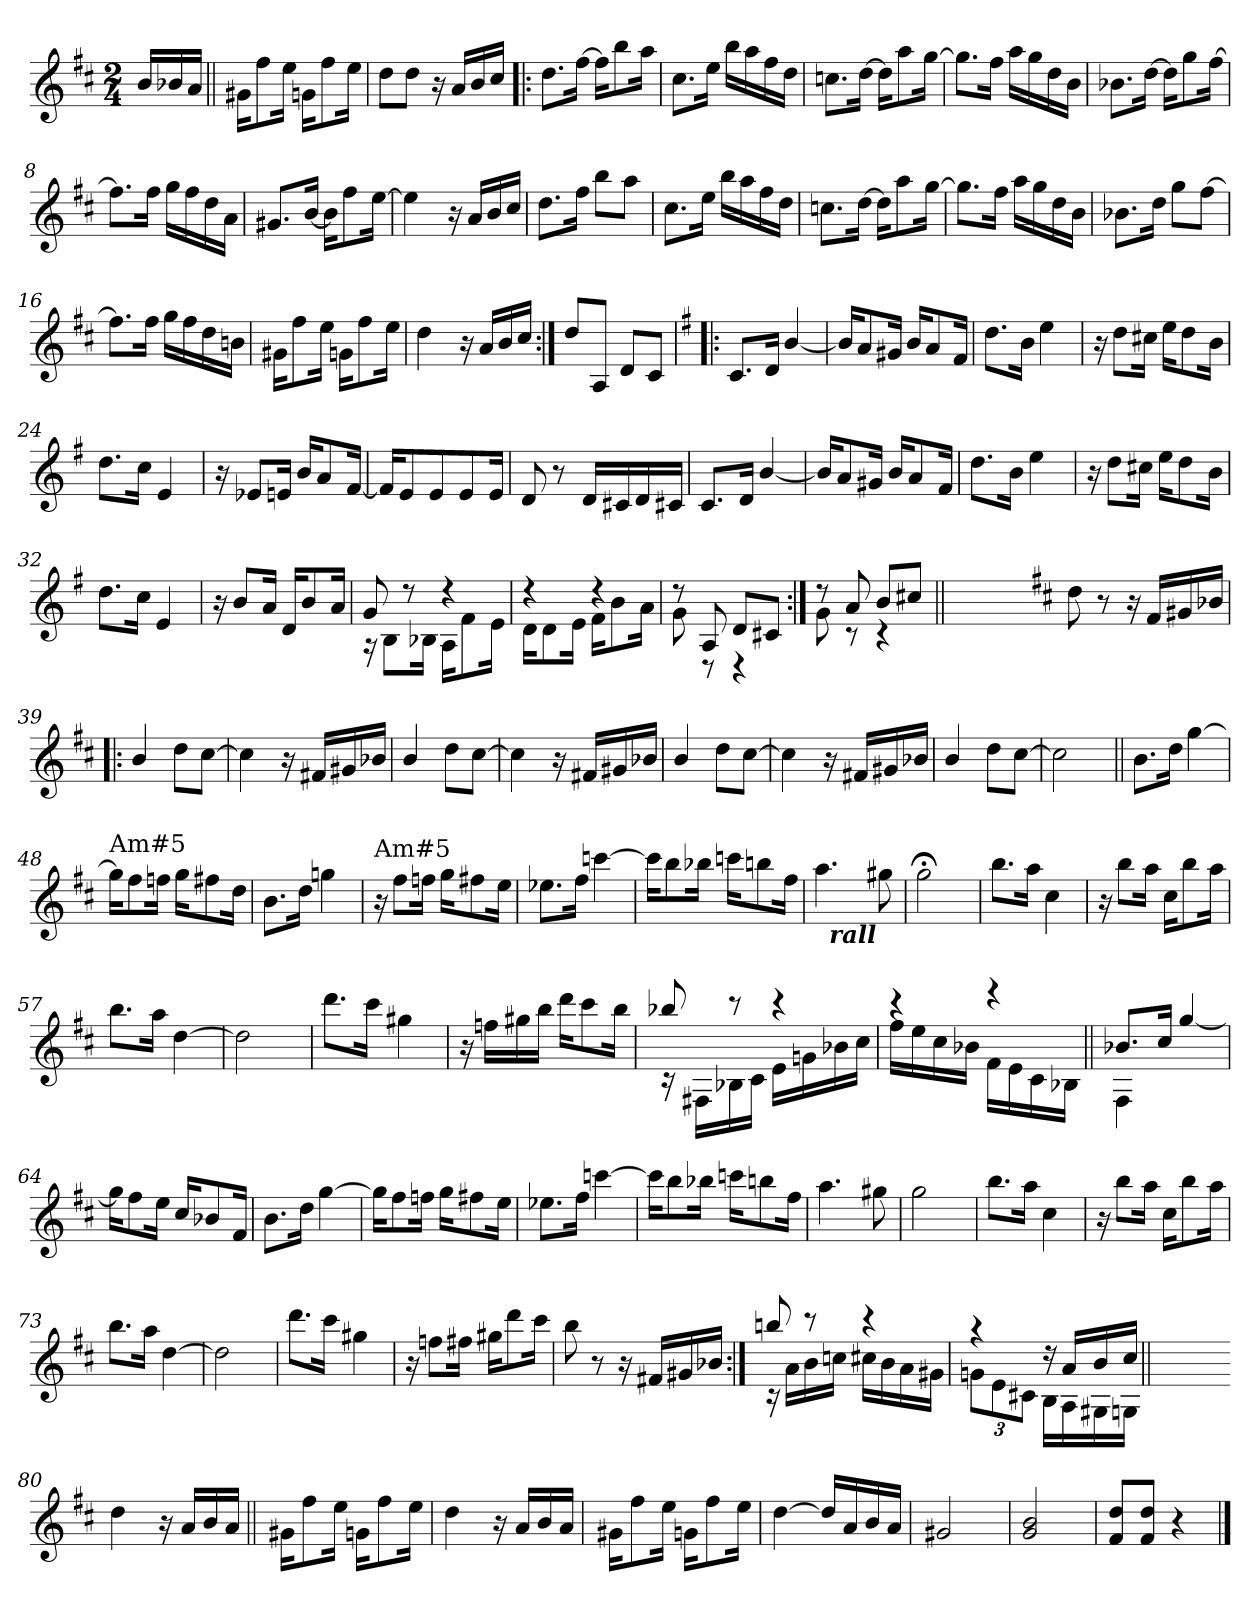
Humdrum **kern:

**kern
*part1
*staff1
*clefG2
*k[f#c#]
*D:
*M2/4
=
16b/LL
16b-X/
16a/JJ
=1||
16g#X\KL
8ff#\
16ee\Jk
16gn\KL
8ff#\
16ee\Jk
=2
8dd\L
8dd\J
16r
16a/LL
16b/
16cc#/JJ
=3!|:
8.dd\L
[16ff#\Jk
16ff#\KL]
8bb\
16aa\Jk
=4
8.cc#\L
16ee\Jk
16bb\LL
16aa\
16ff#\
16dd\JJ
!!LO:LB:g=z
=5
8.ccn\L
[16dd\Jk
16dd\KL]
8aa\
[16gg\Jk
=6
8.gg\L]
16ff#\Jk
16aa\LL
16gg\
16dd\
16b\JJ
=7
8.b-X\L
[16dd\Jk
16dd\KL]
8gg\
[16ff#\Jk
=8
8.ff#\L]
16ff#\Jk
16gg\LL
16ff#\
16dd\
16a\JJ
=9
8.g#X/L
[16b/Jk
16b\KL]
8ff#\
[16ee\Jk
!!LO:LB:g=z
=10
4ee\]
16r
16a/LL
16b/
16cc#/JJ
=11
8.dd\L
16ff#\Jk
8bb\L
8aa\J
=12
8.cc#\L
16ee\Jk
16bb\LL
16aa\
16ff#\
16dd\JJ
=13
8.ccn\L
[16dd\Jk
16dd\KL]
8aa\
[16gg\Jk
=14
8.gg\L]
16ff#\Jk
16aa\LL
16gg\
16dd\
16b\JJ
!!LO:LB:g=z
=15
8.b-X\L
16dd\Jk
8gg\L
[8ff#\J
=16
8.ff#\L]
16ff#\Jk
16gg\LL
16ff#\
16dd\
16bn\JJ
=17
16g#X\KL
8ff#\
16ee\Jk
16gn\KL
8ff#\
16ee\Jk
=18
4dd\
16r
16a/LL
16b/
16cc#/JJ
=19:|!
8dd/L
8A/J
8d/L
8c#/J
!!LO:LB:g=z
=20!|:
*k[f#]
*G:
8.c/L
16d/Jk
[4b/
=21
16b/KL]
8a/
16g#X/Jk
16b/KL
8a/
16f#/Jk
=22
8.dd\L
16b\Jk
4ee\
=23
16r
8dd\L
16cc#X\Jk
16ee\KL
8dd\
16b\Jk
!!LO:LB:g=z
=24
8.dd\L
16cc\Jk
4e/
=25
16r
8e-X/L
16en/Jk
16b/KL
8a/
[16f#/Jk
=26
16f#/KL]
8e/
8e/
8e/
16e/Jk
=27
8d/
8r
16d/LL
16c#X/
16d/
16c#X/JJ
=28
8.c/L
16d/Jk
[4b/
!!LO:LB:g=z
=29
16b/KL]
8a/
16g#X/Jk
16b/KL
8a/
16f#/Jk
=30
8.dd\L
16b\Jk
4ee\
=31
16r
8dd\L
16cc#X\Jk
16ee\KL
8dd\
16b\Jk
=32
8.dd\L
16cc\Jk
4e/
=33
16r
8b/L
16a/Jk
16d/KL
8b/
16a/Jk
!!LO:LB:g=z
=34
*^
8g/	16rA
.	8B\L
8rdd	.
.	16B-X\Jk
4rdd	16A\KL
.	8f#\
.	16e\Jk
=35	=35
4rdd	16d\KL
.	8d\
.	16e\Jk
4rdd	16f#\KL
.	8b\
.	16a\Jk
=36	=36
8rdd	8g\
8A/	8rC
8d/L	4rC
8c#X/J	.
=37:|!	=37:|!
8rdd	8g\
8a/	8rc
8b/L	4rc
8cc#X/J	.
*v	*v
=37X371||
2ryy
!!LO:LB:g=z
=38-
*k[f#c#]
*D:
8dd\
8r
16r
16f#/LL
16g#X/
16b-X/JJ
=39!|:
4b/
8dd\L
[8cc#\J
=40
4cc#\]
16r
16f#X/LL
16g#X/
16b-X/JJ
=41
4b/
8dd\L
[8cc#\J
=42
4cc#\]
16r
16f#X/LL
16g#X/
16b-X/JJ
!!LO:LB:g=z
=43
4b/
8dd\L
[8cc#\J
=44
4cc#\]
16r
16f#X/LL
16g#X/
16b-X/JJ
=45
4b/
8dd\L
[8cc#\J
=46
2cc#\]
=47||
8.b\L
16dd\Jk
[4gg\
=48
!LO:TX:a:t=Am#5
16gg\KL]
8ff#\
16ffn\Jk
16gg\KL
8ff#X\
16dd\Jk
!!LO:PB:g=z
=49
8.b\L
16dd\Jk
4ggn\
=50
!LO:TX:a:t=Am#5
16r
8ff#\L
16ffn\Jk
16gg\KL
8ff#X\
16ee\Jk
=51
8.ee-X\L
16ff#\Jk
[4cccn\
=52
16ccc\KL]
8bb\
16bb-X\Jk
16cccn\KL
8bbn\
16ff#\Jk
=53
*^
4.aa\	24ryy
!	!LO:TX:b:Bi:t=rall
.	3ryy
8gg#X\	12.ryy
*v	*v
=54
2gg;<\
!!LO:LB:g=z
=55
8.bb\L
16aa\Jk
4cc#\
=56
16r
8bb\L
16aa\Jk
16cc#\KL
8bb\
16aa\Jk
=57
8.bb\L
16aa\Jk
[4dd\
=58
2dd\]
=59
8.ddd\L
16ccc#\Jk
4gg#X\
=60
16r
16ffn\LL
16gg#X\
16bb\JJ
16ddd\KL
8ccc#\
16bb\Jk
!!LO:LB:g=z
=61
*^
8bb-X/	16rc
.	16F#X\LL
8rccc	16B-X\
.	16c#\JJ
4rccc	16e\LL
.	16gn\
.	16b-X\
.	16cc#\JJ
=62	=62
4rccc	16ff#\LL
.	16ee\
.	16cc#\
.	16b-X\JJ
4rddd	16f#\LL
.	16e\
.	16c#\
.	16B-X\JJ
=63||	=63||
8.b-X/L	4F#\
16cc#/Jk	.
[>4gg/	4ryy
*v	*v
=64
16gg\KL]
8ff#\
16ee\Jk
16cc#/KL
8b-X/
16f#/Jk
=65
8.b\L
16dd\Jk
[4gg\
!!LO:LB:g=z
=66
16gg\KL]
8ff#\
16ffn\Jk
16gg\KL
8ff#X\
16ee\Jk
=67
8.ee-X\L
16ff#\Jk
[4cccn\
=68
16ccc\KL]
8bb\
16bb-X\Jk
16cccn\KL
8bbn\
16ff#\Jk
=69
4.aa\
8gg#X\
=70
2gg\
!!LO:LB:g=z
=71
8.bb\L
16aa\Jk
4cc#\
=72
16r
8bb\L
16aa\Jk
16cc#\KL
8bb\
16aa\Jk
=73
8.bb\L
16aa\Jk
[4dd\
=74
2dd\]
=75
8.ddd\L
16ccc#\Jk
4gg#X\
!!LO:LB:g=z
=76
16r
8ffn\L
16ff#X\Jk
16gg#X\KL
8ddd\
16ccc#\Jk
=77
8bb\
8r
16r
16f#X/LL
16g#X/
16b-X/JJ
=78:|!
*^
8bbn/	16rc
.	16a\LL
8rbb	16b\
.	16ccn\JJ
4rccc	16cc#X\LL
.	16b\
.	16a\
.	16g#X\JJ
=79	=79
4rgg	12gn\L
.	12e\
.	12c#X\J
16rdd	16B\LL
16a/LL	16A\
16b/	16G#X\
16cc#/JJ	16Gn\JJ
*v	*v
=79X792||
2ryy
!!LO:LB:g=z
=80-
4dd\
16r
16a/LL
16b/
16a/JJ
=81||
16g#X\KL
8ff#\
16ee\Jk
16gn\KL
8ff#\
16ee\Jk
=82
4dd\
16r
16a/LL
16b/
16a/JJ
=83
16g#X\KL
8ff#\
16ee\Jk
16gn\KL
8ff#\
16ee\Jk
!!LO:LB:g=z
=84
[4dd\
16dd/LL]
16a/
16b/
16a/JJ
=85
2g#X/
=86
2g/ 2b/
=87
8f#/ 8dd/L
8f#/ 8dd/J
4r
==
*-
